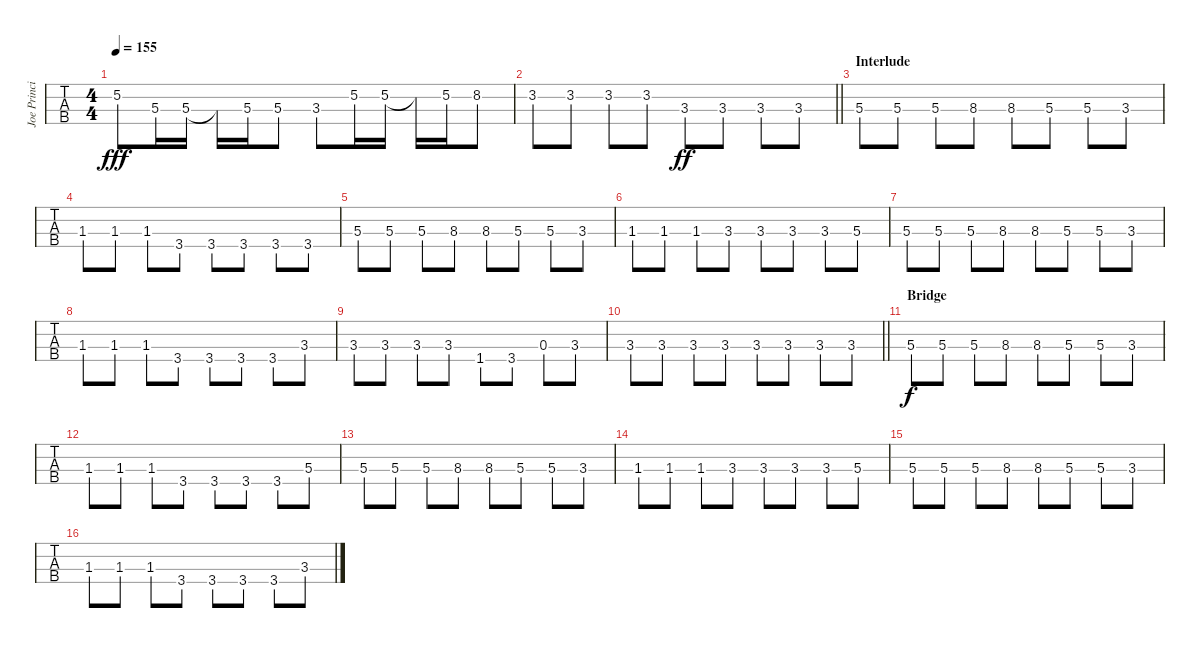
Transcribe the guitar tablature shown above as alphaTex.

\track ("Joe Principe - Bass " "Joe Princi") {instrument electricbassfinger}
\staff {tabs}
\tuning (Gb2 Db2 Ab1 Eb1) {hide}
\ts (4 4)
\tempo 155
\clef f4
\ks c
5.2.8{dy fff} 5.3.16 5.3.16 5.3{t}.16 5.3.16 5.3.8 3.3.8 5.2.16 5.2.16 5.2{t}.16 5.2.16 8.2.8 |
\barLineRight lightlight
3.2.8 3.2.8 3.2.8 3.2.8 3.3.8{dy ff} 3.3.8 3.3.8 3.3.8 |
\section ("" "Interlude")
5.3.8 5.3.8 5.3.8 8.3.8 8.3.8 5.3.8 5.3.8 3.3.8 |
1.3.8 1.3.8 1.3.8 3.4.8 3.4.8 3.4.8 3.4.8 3.4.8 |
5.3.8 5.3.8 5.3.8 8.3.8 8.3.8 5.3.8 5.3.8 3.3.8 |
1.3.8 1.3.8 1.3.8 3.3.8 3.3.8 3.3.8 3.3.8 5.3.8 |
5.3.8 5.3.8 5.3.8 8.3.8 8.3.8 5.3.8 5.3.8 3.3.8 |
1.3.8 1.3.8 1.3.8 3.4.8 3.4.8 3.4.8 3.4.8 3.3.8 |
3.3.8 3.3.8 3.3.8 3.3.8 1.4.8 3.4.8 0.3.8 3.3.8 |
\barLineRight lightlight
3.3.8 3.3.8 3.3.8 3.3.8 3.3.8 3.3.8 3.3.8 3.3.8 |
\section ("" "Bridge")
5.3.8{dy f} 5.3.8 5.3.8 8.3.8 8.3.8 5.3.8 5.3.8 3.3.8 |
1.3.8 1.3.8 1.3.8 3.4.8 3.4.8 3.4.8 3.4.8 5.3.8 |
5.3.8 5.3.8 5.3.8 8.3.8 8.3.8 5.3.8 5.3.8 3.3.8 |
1.3.8 1.3.8 1.3.8 3.3.8 3.3.8 3.3.8 3.3.8 5.3.8 |
5.3.8 5.3.8 5.3.8 8.3.8 8.3.8 5.3.8 5.3.8 3.3.8 |
1.3.8 1.3.8 1.3.8 3.4.8 3.4.8 3.4.8 3.4.8 3.3.8
